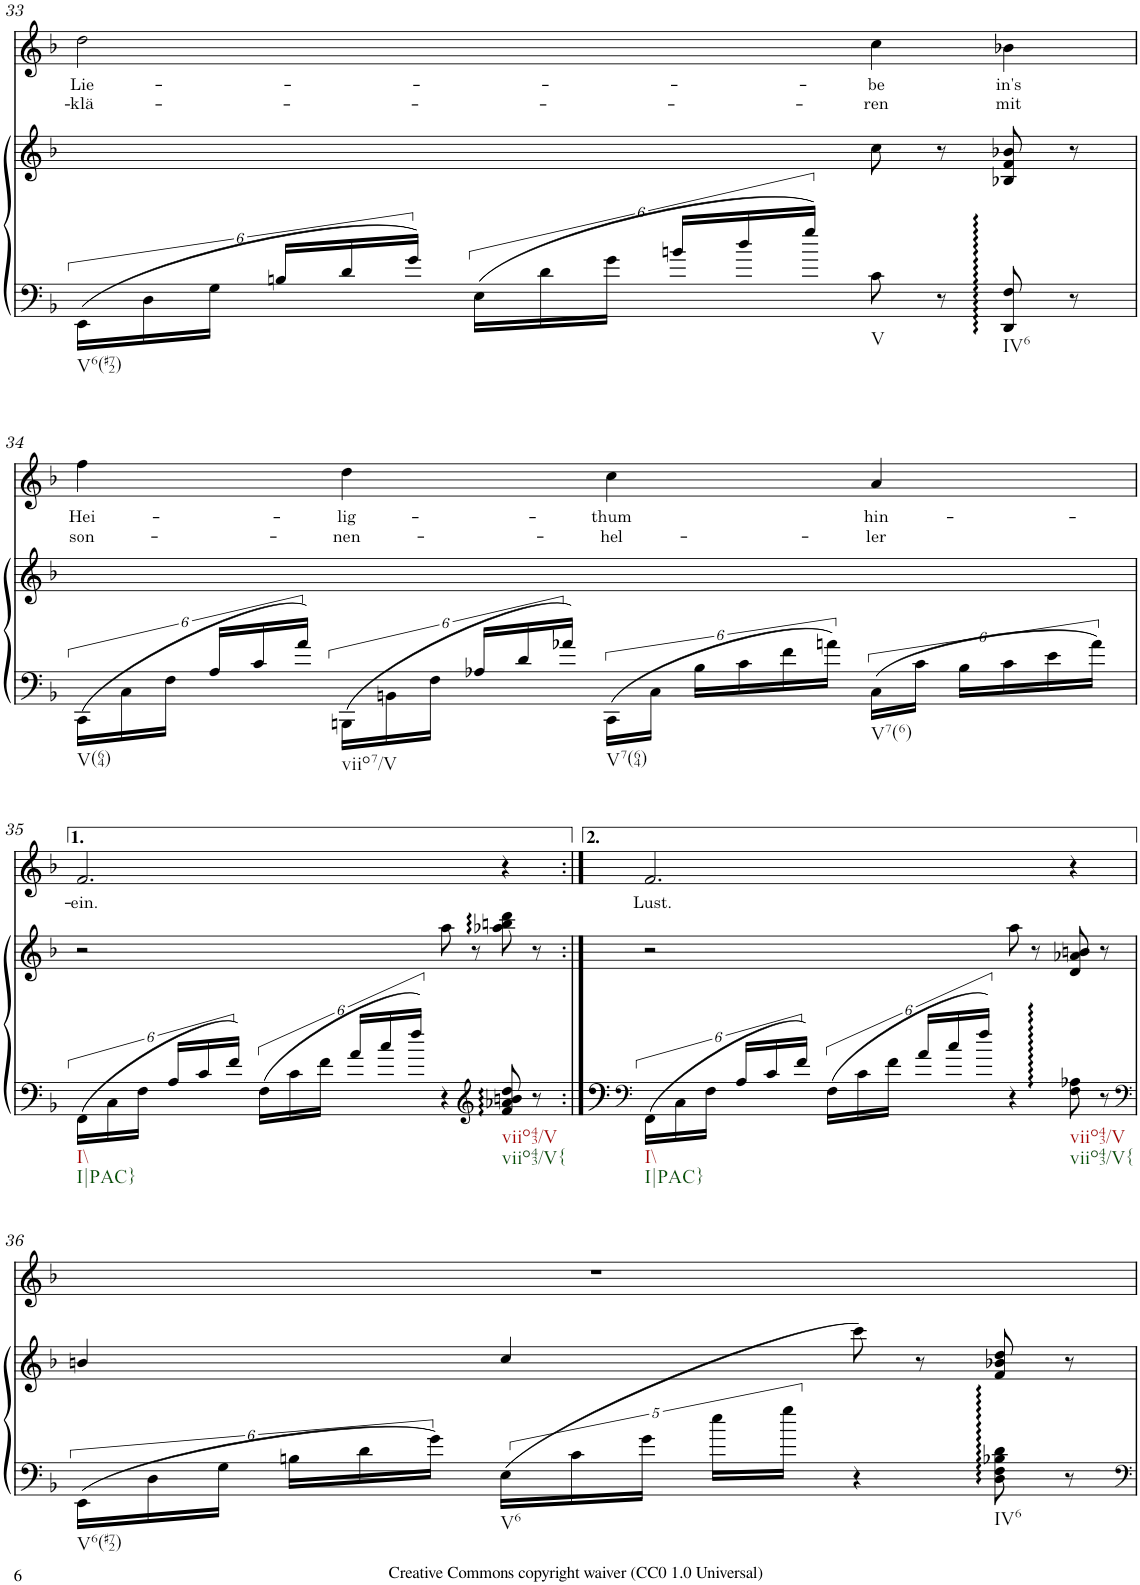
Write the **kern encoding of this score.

**kern	**kern	**kern	**text	**text
*part2	*part2	*part1	*part1	*part1
*staff3	*staff2	*staff1	*staff1	*staff1
*I"Piano	*	*I"Voice	*	*
*I'Pno	*	*	*	*
!!LO:PB:g=z
*clefF4	*clefG2	*clefG2	*	*
*k[b-]	*k[b-]	*k[b-]	*	*
*M4/4	*M4/4	*M4/4	*	*
*met(c)	*met(c)	*met(c)	*	*
=33	=33	=33	=33	=33
!LO:TX:b:t=V6(#72)	!	!	!	!
!	!	!	!LO:LY:b	!LO:LY:b
24EE\LL	2ryy	2dd\	Lie-	-klä-
24D\	.	.	.	.
24G\JJ	.	.	.	.
24Bn/LL	.	.	.	.
24d/	.	.	.	.
24g/JJ	.	.	.	.
24E\LL	.	.	.	.
24d\	.	.	.	.
24g\JJ	.	.	.	.
24bn/LL	.	.	.	.
24dd/	.	.	.	.
24gg/JJ	.	.	.	.
!LO:TX:b:t=V	!	!	!	!
!	!	!	!LO:LY:b	!LO:LY:b
8c\	8cc\	4cc\	-be	-ren
8r	8r	.	.	.
!LO:TX:b:t=IV6	!	!	!	!
!	!	!	!LO:LY:b	!LO:LY:b
8DD/ 8F/	8B-X/ 8f/ 8b-X/	4b-X\	in's	mit
8r	8r	.	.	.
!!LO:LB:g=z
=34	=34	=34	=34	=34
!LO:TX:b:t=V(64)	!	!	!	!
!	!	!	!LO:LY:b	!LO:LY:b
24CC\LL	1ryy	4ff\	Hei-	son-
24C\	.	.	.	.
24F\JJ	.	.	.	.
24A/LL	.	.	.	.
24c/	.	.	.	.
24a/JJ	.	.	.	.
!LO:TX:b:t=viio7/V	!	!	!	!
!	!	!	!LO:LY:b	!LO:LY:b
24BBBn\LL	.	4dd\	-lig-	-nen-
24BBn\	.	.	.	.
24F\JJ	.	.	.	.
24A-X/LL	.	.	.	.
24d/	.	.	.	.
24a-X/JJ	.	.	.	.
!LO:TX:b:t=V7(64)	!	!	!	!
!	!	!	!LO:LY:b	!LO:LY:b
24CC\LL	.	4cc\	-thum	-hel-
24C\JJ	.	.	.	.
24B-\LL	.	.	.	.
24c\	.	.	.	.
24f\	.	.	.	.
24an\JJ	.	.	.	.
!LO:TX:b:t=V7(6)	!	!	!	!
!	!	!	!LO:LY:b	!LO:LY:b
24C\LL	.	4a/	hin-	-ler
24c\JJ	.	.	.	.
24B-\LL	.	.	.	.
24c\	.	.	.	.
24e\	.	.	.	.
24a\JJ	.	.	.	.
!!LO:LB:g=z
=35	=35	=35	=35	=35
!LO:TX:b:t=I\\	!	!	!	!
!LO:TX:b:t=I|PAC}	!	!	!	!
!	!	!	!LO:LY:b	!
24FF\LL	2r	2.f/	-ein.	.
24C\	.	.	.	.
24F\JJ	.	.	.	.
24A/LL	.	.	.	.
24c/	.	.	.	.
24f/JJ	.	.	.	.
24F\LL	.	.	.	.
24c\	.	.	.	.
24f\JJ	.	.	.	.
24a/LL	.	.	.	.
24cc/	.	.	.	.
24ff/JJ	.	.	.	.
4r	8aa\	.	.	.
.	8r	.	.	.
*clefG2	*	*	*	*
!LO:TX:b:t=viio43/V	!	!	!	!
!LO:TX:b:t=viio43/V{	!	!	!	!
8f/ 8a-X/ 8bn/ 8dd/	8aa-X\ 8bbn\ 8ddd\	4r	.	.
8r	8r	.	.	.
=35X1:|!	=35X1:|!	=35X1:|!	=35X1:|!	=35X1:|!
*clefF4	*	*	*	*
!LO:TX:b:t=I\\	!	!	!	!
!LO:TX:b:t=I|PAC}	!	!	!	!
!	!	!	!LO:LY:b	!
24FF\LL	2r	2.f/	Lust.	.
24C\	.	.	.	.
24F\JJ	.	.	.	.
24A/LL	.	.	.	.
24c/	.	.	.	.
24f/JJ	.	.	.	.
24F\LL	.	.	.	.
24c\	.	.	.	.
24f\JJ	.	.	.	.
24a/LL	.	.	.	.
24cc/	.	.	.	.
24ff/JJ	.	.	.	.
4r	8aa\	.	.	.
.	8r	.	.	.
!LO:TX:b:t=viio43/V	!	!	!	!
!LO:TX:b:t=viio43/V{	!	!	!	!
8F\ 8A-X\	8d/ 8a-X/ 8bn/	4r	.	.
8r	8r	.	.	.
!!LO:LB:g=z
=36	=36	=36	=36	=36
*clefF4	*	*	*	*
!LO:TX:b:t=V6(#72)	!	!	!	!
24EE\LL	4bn/	1r	.	.
24D\	.	.	.	.
24G\JJ	.	.	.	.
24Bn\LL	.	.	.	.
24d\	.	.	.	.
24g\JJ	.	.	.	.
!LO:TX:b:t=V6	!	!	!	!
20E\LL	4cc/	.	.	.
20c\	.	.	.	.
20g\JJ	.	.	.	.
20ee\LL	.	.	.	.
20gg\JJ	.	.	.	.
4r	(8ccc\	.	.	.
.	8r	.	.	.
!LO:TX:b:t=IV6	!	!	!	!
8D\ 8F\ 8B-X\ 8d\	8f/ 8b-X/ 8dd/	.	.	.
8r	8r	.	.	.
=	=	=	=	=
*-	*-	*-	*-	*-
